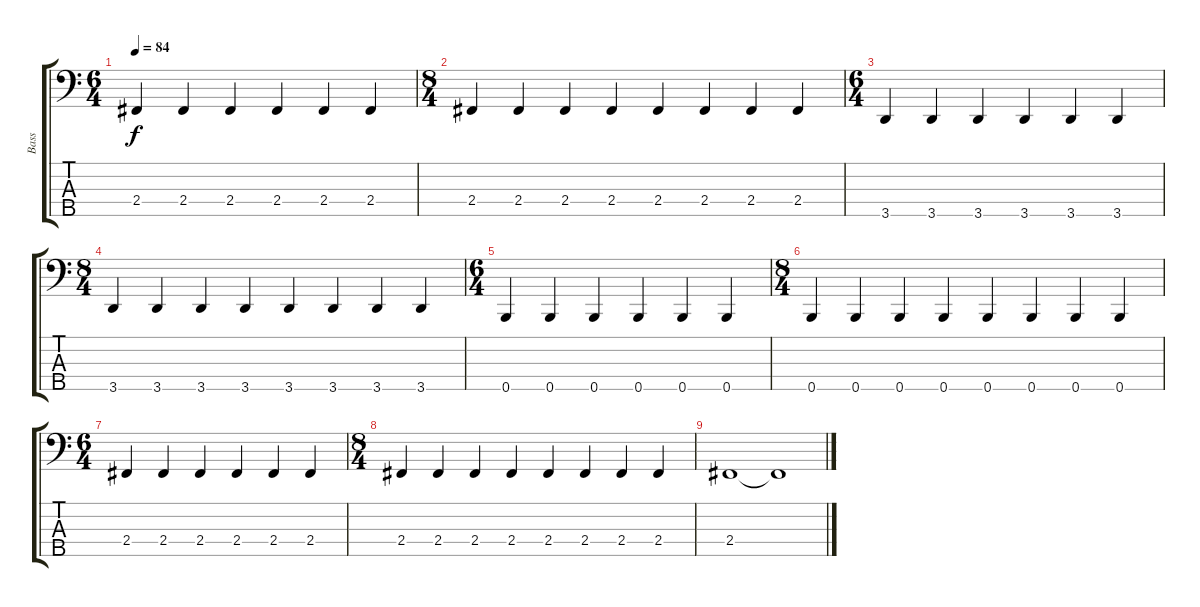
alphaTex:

\track ("Bass" "Bass") {instrument electricbasspick}
\staff {score tabs}
\tuning (G2 D2 A1 E1 B0) {hide}
\ts (6 4)
\tempo 84
\clef f4
\ks c
2.4.4{dy f} 2.4.4 2.4.4 2.4.4 2.4.4 2.4.4 |
\ts (8 4)
2.4.4 2.4.4 2.4.4 2.4.4 2.4.4 2.4.4 2.4.4 2.4.4 |
\ts (6 4)
3.5.4 3.5.4 3.5.4 3.5.4 3.5.4 3.5.4 |
\ts (8 4)
3.5.4 3.5.4 3.5.4 3.5.4 3.5.4 3.5.4 3.5.4 3.5.4 |
\ts (6 4)
0.5.4 0.5.4 0.5.4 0.5.4 0.5.4 0.5.4 |
\ts (8 4)
0.5.4 0.5.4 0.5.4 0.5.4 0.5.4 0.5.4 0.5.4 0.5.4 |
\ts (6 4)
2.4.4 2.4.4 2.4.4 2.4.4 2.4.4 2.4.4 |
\ts (8 4)
2.4.4 2.4.4 2.4.4 2.4.4 2.4.4 2.4.4 2.4.4 2.4.4 |
2.4.1 2.4{t}.1
